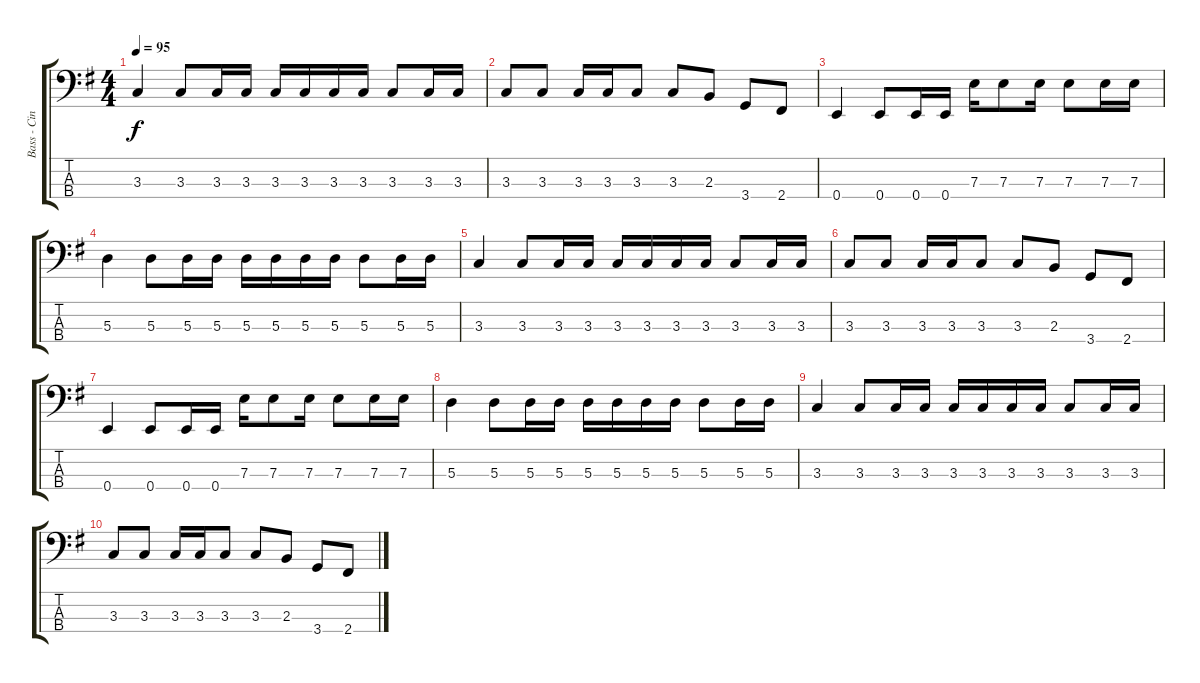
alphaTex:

\track ("Bass - Cindia" "Bass - Cin") {instrument electricbasspick}
\staff {score tabs}
\tuning (G2 D2 A1 E1) {hide}
\ts (4 4)
\tempo 95
\clef f4
\ks g
3.3.4{dy f} 3.3.8 3.3.16 3.3.16 3.3.16 3.3.16 3.3.16 3.3.16 3.3.8 3.3.16 3.3.16 |
3.3.8 3.3.8 3.3.16 3.3.16 3.3.8 3.3.8 2.3.8 3.4.8 2.4.8 |
0.4.4 0.4.8 0.4.16 0.4.16 7.3.16 7.3.8 7.3.16 7.3.8 7.3.16 7.3.16 |
5.3.4 5.3.8 5.3.16 5.3.16 5.3.16 5.3.16 5.3.16 5.3.16 5.3.8 5.3.16 5.3.16 |
3.3.4 3.3.8 3.3.16 3.3.16 3.3.16 3.3.16 3.3.16 3.3.16 3.3.8 3.3.16 3.3.16 |
3.3.8 3.3.8 3.3.16 3.3.16 3.3.8 3.3.8 2.3.8 3.4.8 2.4.8 |
0.4.4 0.4.8 0.4.16 0.4.16 7.3.16 7.3.8 7.3.16 7.3.8 7.3.16 7.3.16 |
5.3.4 5.3.8 5.3.16 5.3.16 5.3.16 5.3.16 5.3.16 5.3.16 5.3.8 5.3.16 5.3.16 |
3.3.4 3.3.8 3.3.16 3.3.16 3.3.16 3.3.16 3.3.16 3.3.16 3.3.8 3.3.16 3.3.16 |
3.3.8 3.3.8 3.3.16 3.3.16 3.3.8 3.3.8 2.3.8 3.4.8 2.4.8
